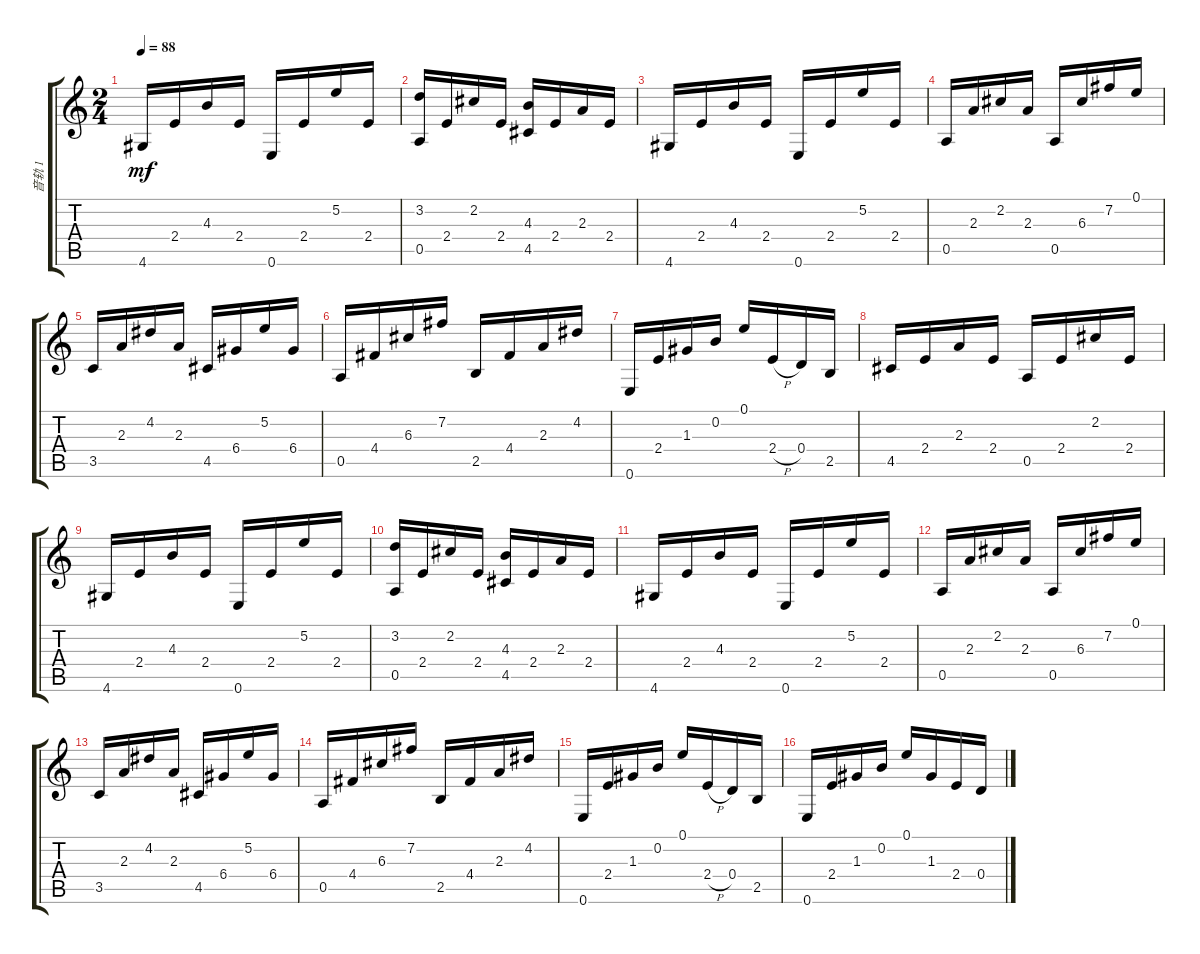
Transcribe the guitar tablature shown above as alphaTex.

\track ("音轨 1" "音轨 1") {instrument acousticguitarnylon}
\staff {score tabs}
\tuning (E4 B3 G3 D3 A2 E2) {hide}
\ts (2 4)
\tempo 88
\clef g2
\ks c
4.6.16{dy mf} 2.4.16 4.3.16 2.4.16 0.6.16 2.4.16 5.2.16 2.4.16 |
(3.2 0.5).16 2.4.16 2.2.16 2.4.16 (4.3 4.5).16 2.4.16 2.3.16 2.4.16 |
4.6.16 2.4.16 4.3.16 2.4.16 0.6.16 2.4.16 5.2.16 2.4.16 |
0.5.16 2.3.16 2.2.16 2.3.16 0.5.16 6.3.16 7.2.16 0.1.16 |
3.5.16 2.3.16 4.2.16 2.3.16 4.5.16 6.4.16 5.2.16 6.4.16 |
0.5.16 4.4.16 6.3.16 7.2.16 2.5.16 4.4.16 2.3.16 4.2.16 |
0.6.16 2.4.16 1.3.16 0.2.16 0.1.16 2.4{h}.16 0.4.16 2.5.16 |
4.5.16 2.4.16 2.3.16 2.4.16 0.5.16 2.4.16 2.2.16 2.4.16 |
4.6.16 2.4.16 4.3.16 2.4.16 0.6.16 2.4.16 5.2.16 2.4.16 |
(3.2 0.5).16 2.4.16 2.2.16 2.4.16 (4.3 4.5).16 2.4.16 2.3.16 2.4.16 |
4.6.16 2.4.16 4.3.16 2.4.16 0.6.16 2.4.16 5.2.16 2.4.16 |
0.5.16 2.3.16 2.2.16 2.3.16 0.5.16 6.3.16 7.2.16 0.1.16 |
3.5.16 2.3.16 4.2.16 2.3.16 4.5.16 6.4.16 5.2.16 6.4.16 |
0.5.16 4.4.16 6.3.16 7.2.16 2.5.16 4.4.16 2.3.16 4.2.16 |
0.6.16 2.4.16 1.3.16 0.2.16 0.1.16 2.4{h}.16 0.4.16 2.5.16 |
0.6.16 2.4.16 1.3.16 0.2.16 0.1.16 1.3.16 2.4.16 0.4.16
